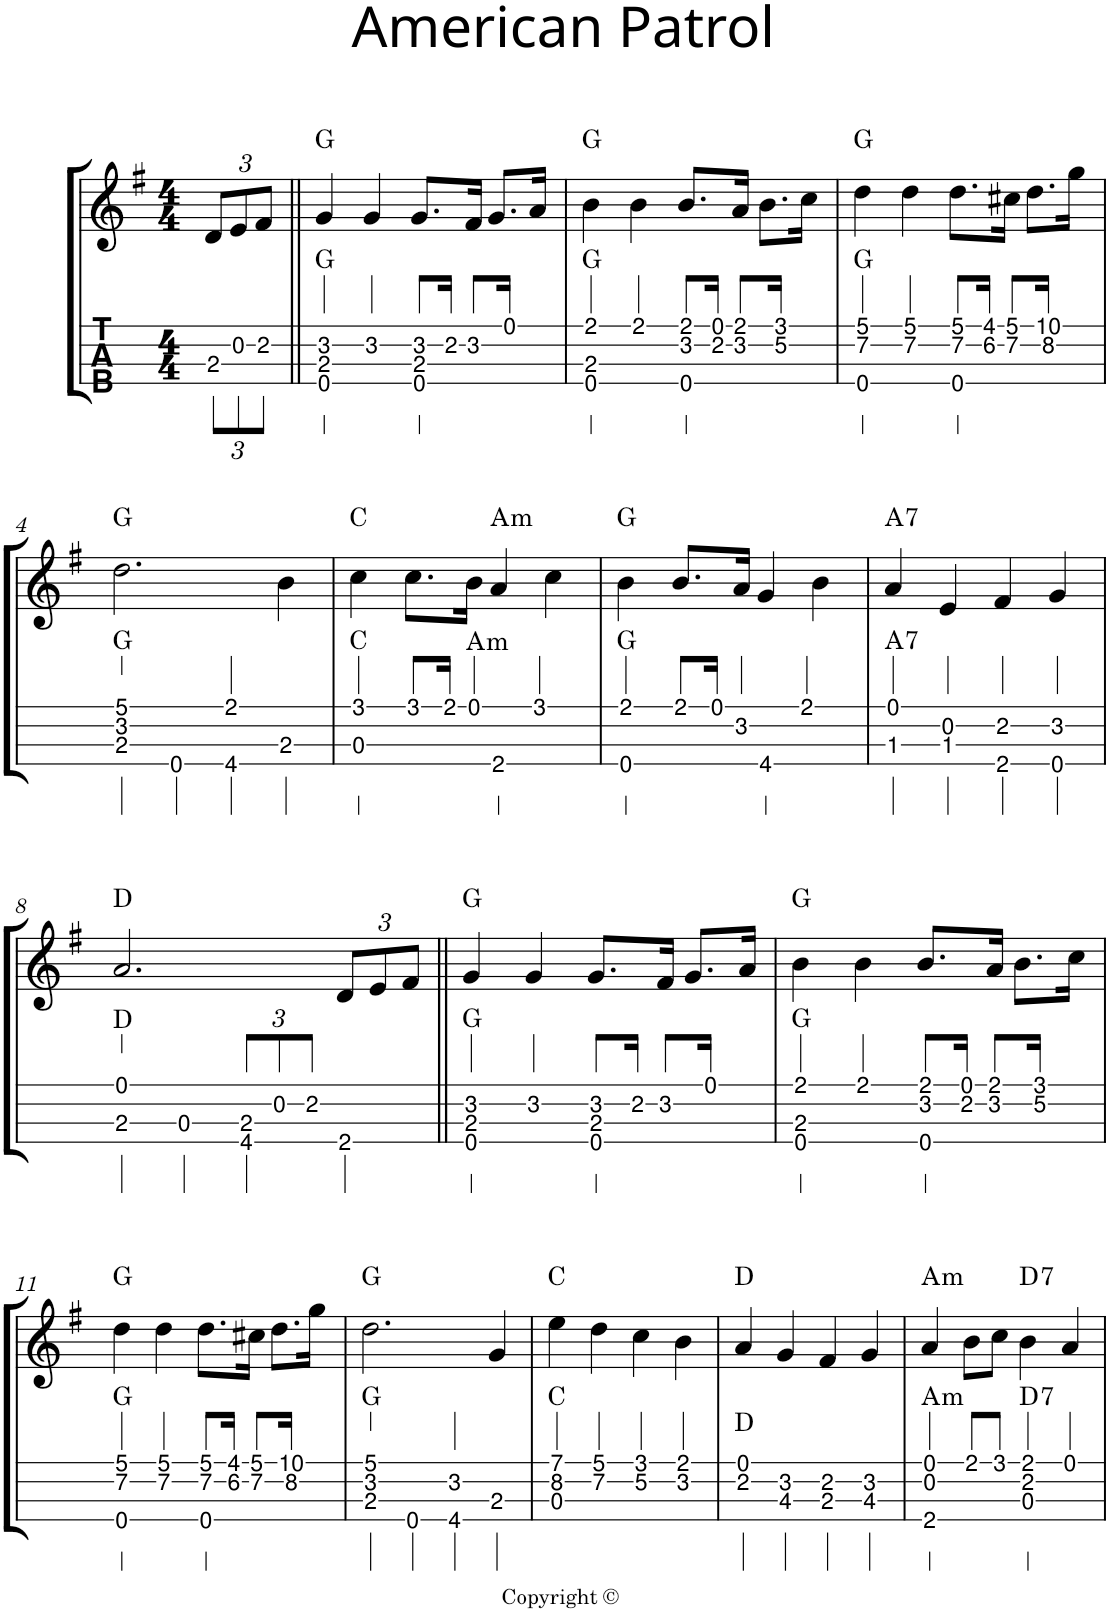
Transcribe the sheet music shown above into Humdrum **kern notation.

**kern	**harte	**kern	**harte
*part2	*part2	*part1	*part1
*staff2	*	*staff1	*
*I"P2	*	*I"P1	*
*stria4	*	*	*
*	*	*clefG2	*
*k[f#]	*	*k[f#]	*
*G:	*	*G:	*
*M4/4	*	*M4/4	*
*Xbrackettup	*	*Xbrackettup	*
=	=	=	=
12d\L	.	12d/L	.
12e\	.	12e/	.
12f#\J	.	12f#/J	.
=1||	=1||	=1||	=1||
*stria4	*	*	*
*^	*	*	*
4g/	2G\ 2d\	G:maj	4g/	G:maj
4g/	.	.	4g/	.
8g/L	2G\ 2d\	.	8.g/L	.
16f#/Jk	.	.	.	.
8g/L	.	.	16f#/Jk	.
.	.	.	8.g/L	.
16a/Jk	.	.	.	.
8ryy	.	.	.	.
.	.	.	16a/Jk	.
=2	=2	=2	=2	=2
4b/	2G\ 2d\	G:maj	4b\	G:maj
4b/	.	.	4b\	.
8g/ 8b/L	2G\	.	8.b/L	.
16f#/ 16a/Jk	.	.	.	.
8g/ 8b/L	.	.	16a/Jk	.
.	.	.	8.b\L	.
16a/ 16cc/Jk	.	.	.	.
8ryy	.	.	.	.
.	.	.	16cc\Jk	.
=3	=3	=3	=3	=3
4b/ 4dd/	2G\	G:maj	4dd\	G:maj
4b/ 4dd/	.	.	4dd\	.
8b/ 8dd/L	2G\	.	8.dd\L	.
16b-/ 16cc#/Jk	.	.	.	.
8b/ 8dd/L	.	.	16cc#X\Jk	.
.	.	.	8.dd\L	.
16cc/ 16gg/Jk	.	.	.	.
8ryy	.	.	.	.
.	.	.	16gg\Jk	.
!!LO:LB:g=z
=4	=4	=4	=4	=4
2dd/	4d\ 4g\	G:maj	2.dd\	G:maj
.	4G\	.	.	.
4b/	4B\	.	.	.
4ryy	4d\	.	4b\	.
=5	=5	=5	=5	=5
4cc/	2c\	C:maj	4cc\	C:maj
8cc/L	.	.	8.cc\L	.
16b/Jk	.	.	.	.
!	!	!LO:H:kt=m	!	!
4a/	.	A:min	16b\Jk	.
!	!	!	!	!LO:H:kt=m
.	2A\	.	4a/	A:min
4cc/	.	.	.	.
.	.	.	4cc\	.
16ryy	.	.	.	.
=6	=6	=6	=6	=6
4b/	2G\	G:maj	4b\	G:maj
8b/L	.	.	8.b/L	.
16a/Jk	.	.	.	.
4g/	.	.	16a/Jk	.
.	2B\	.	4g/	.
4b/	.	.	.	.
.	.	.	4b\	.
16ryy	.	.	.	.
=7	=7	=7	=7	=7
!	!	!LO:H:kt=7	!	!LO:H:kt=7
4a/	4c#\	A:7	4a/	A:7
4e/	4c#\	.	4e/	.
4f#/	4A\	.	4f#/	.
4g/	4G\	.	4g/	.
!!LO:LB:g=z
=8	=8	=8	=8	=8
2a/	4d\	D:maj	2.a/	D:maj
.	4c\	.	.	.
12d/L	4B\	.	.	.
12e/	.	.	.	.
12f#/J	.	.	.	.
4ryy	4A\	.	12d/L	.
.	.	.	12e/	.
.	.	.	12f#/J	.
=9||	=9||	=9||	=9||	=9||
4g/	2G\ 2d\	G:maj	4g/	G:maj
4g/	.	.	4g/	.
8g/L	2G\ 2d\	.	8.g/L	.
16f#/Jk	.	.	.	.
8g/L	.	.	16f#/Jk	.
.	.	.	8.g/L	.
16a/Jk	.	.	.	.
8ryy	.	.	.	.
.	.	.	16a/Jk	.
=10	=10	=10	=10	=10
4b/	2G\ 2d\	G:maj	4b\	G:maj
4b/	.	.	4b\	.
8g/ 8b/L	2G\	.	8.b/L	.
16f#/ 16a/Jk	.	.	.	.
8g/ 8b/L	.	.	16a/Jk	.
.	.	.	8.b\L	.
16a/ 16cc/Jk	.	.	.	.
8ryy	.	.	.	.
.	.	.	16cc\Jk	.
!!LO:LB:g=z
=11	=11	=11	=11	=11
4b/ 4dd/	2G\	G:maj	4dd\	G:maj
4b/ 4dd/	.	.	4dd\	.
8b/ 8dd/L	2G\	.	8.dd\L	.
16b-/ 16cc#/Jk	.	.	.	.
8b/ 8dd/L	.	.	16cc#X\Jk	.
.	.	.	8.dd\L	.
16cc/ 16gg/Jk	.	.	.	.
8ryy	.	.	.	.
.	.	.	16gg\Jk	.
=12	=12	=12	=12	=12
2dd/	4d\ 4g\	G:maj	2.dd\	G:maj
.	4G\	.	.	.
4g/	4B\	.	.	.
4ryy	4d\	.	4g/	.
=13	=13	=13	=13	=13
4cc/ 4ee/	1c	C:maj	4ee\	C:maj
4b/ 4dd/	.	.	4dd\	.
4a/ 4cc/	.	.	4cc\	.
4g/ 4b/	.	.	4b\	.
*v	*v	*	*	*
=14	=14	=14	=14
4f#\ 4a\	D:maj	4a/	D:maj
4e\ 4g\	.	4g/	.
4d\ 4f#\	.	4f#/	.
4e\ 4g\	.	4g/	.
=15	=15	=15	=15
*^	*	*	*
!	!	!LO:H:kt=m	!	!LO:H:kt=m
4a/	2A\ 2e\	A:min	4a/	A:min
8b/L	.	.	8b\L	.
8cc/J	.	.	8cc\J	.
!	!	!LO:H:kt=7	!	!LO:H:kt=7
4b/	2c\ 2f#\	D:7	4b\	D:7
4a/	.	.	4a/	.
*v	*v	*	*	*
=	=	=	=
*-	*-	*-	*-
